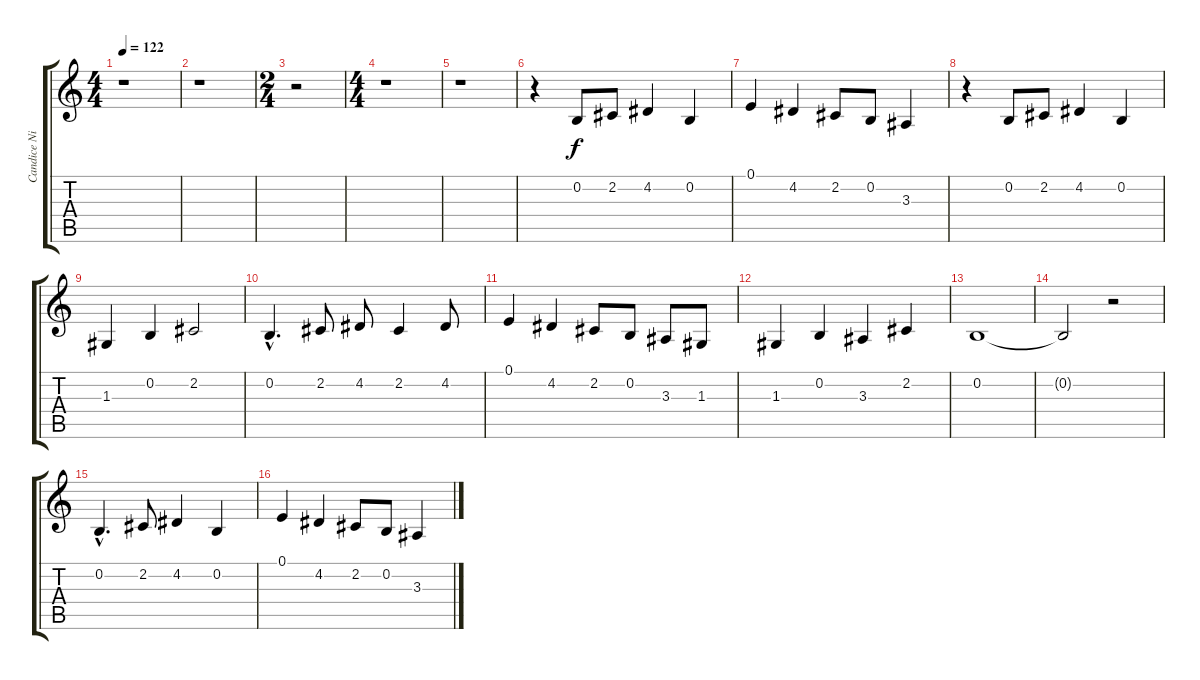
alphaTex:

\track ("Candice Night" "Candice Ni") {instrument oboe}
\staff {score tabs}
\tuning (E4 B3 G3 D3 A2 E2) {hide}
\ts (4 4)
\tempo 122
\clef g2
\ks c
r.1{dy f} |
r.1 |
\ts (2 4)
r.2 |
\ts (4 4)
r.1 |
r.1 |
r.4 0.2.8 2.2.8 4.2.4 0.2.4 |
0.1.4 4.2.4 2.2.8 0.2.8 3.3.4 |
r.4 0.2.8 2.2.8 4.2.4 0.2.4 |
1.3.4 0.2.4 2.2.2 |
0.2{hac}.4{d} 2.2.8 4.2.8 2.2.4 4.2.8 |
0.1.4 4.2.4 2.2.8 0.2.8 3.3.8 1.3.8 |
1.3.4 0.2.4 3.3.4 2.2.4 |
0.2.1 |
0.2{t}.2 r.2 |
0.2{hac}.4{d} 2.2.8 4.2.4 0.2.4 |
0.1.4 4.2.4 2.2.8 0.2.8 3.3.4
